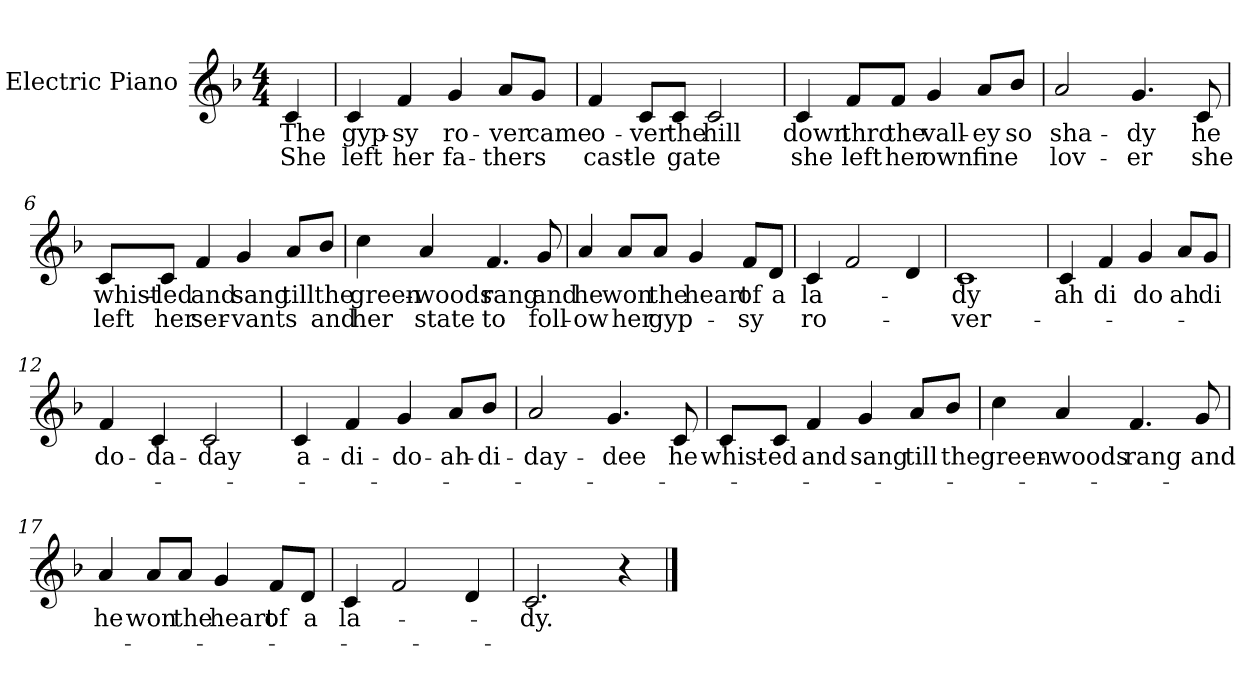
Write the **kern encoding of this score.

**kern	**text	**text
*part1	*part1	*part1
*staff1	*staff1	*staff1
*I"Electric Piano	*	*
*I'E.Pno	*	*
*clefG2	*	*
*k[b-]	*	*
*F:	*	*
*M4/4	*	*
=1	=1	=1
4c/	The	She
=2	=2	=2
4c/	gyp-	left
4f/	-sy	her
4g/	ro-	fa-
8a/L	-ver	-ther
8g/J	came	s
=3	=3	=3
4f/	o-	cast-
8c/L	-ver	-le
8c/J	the	gate
2c/	hill	.
=4	=4	=4
4c/	down	she
8f/L	thro	left
8f/J	the	her
4g/	vall-	own
8a/L	-ey	fine
8b-/J	so	.
=5	=5	=5
2a/	sha-	lov-
4.g/	-dy	er
8c/	he	she
!!LO:LB:g=z
=6	=6	=6
8c/L	whist-	left
8c/J	-led	her
4f/	and	ser-
4g/	sang	-vants
8a/L	till	.
8b-/J	the	and
=7	=7	=7
4cc\	green-	her
4a/	-woods	state
4.f/	rang	to
8g/	and	foll-
=8	=8	=8
4a/	he	-ow
8a/L	won	her
8a/J	the	gyp-
4g/	heart	.
8f/L	of	sy
8d/J	a	.
=9	=9	=9
4c/	la-	ro-
2f/	.	.
4d/	.	.
=10	=10	=10
1c	dy	-ver-
!!LO:LB:g=z
=11	=11	=11
4c/	ah	.
4f/	di	.
4g/	do	.
8a/L	ah	.
8g/J	di	.
=12	=12	=12
4f/	do-	.
4c/	-da-	.
2c/	-day	.
=13	=13	=13
4c/	a-	.
4f/	-di-	.
4g/	-do-	.
8a/L	ah-	.
8b-/J	-di-	.
=14	=14	=14
2a/	-day-	.
4.g/	-dee	.
8c/	he	.
!!LO:LB:g=z
=15	=15	=15
8c/L	whist-	.
8c/J	-ed	.
4f/	and	.
4g/	sang	.
8a/L	till	.
8b-/J	the	.
=16	=16	=16
4cc\	green-	.
4a/	-woods	.
4.f/	rang	.
8g/	and	.
=17	=17	=17
4a/	he	.
8a/L	won	.
8a/J	the	.
4g/	heart	.
8f/L	of	.
8d/J	a	.
=18	=18	=18
4c/	la-	.
2f/	.	.
4d/	.	.
=19	=19	=19
2.c/	dy.	.
4r	.	.
==	==	==
*-	*-	*-
